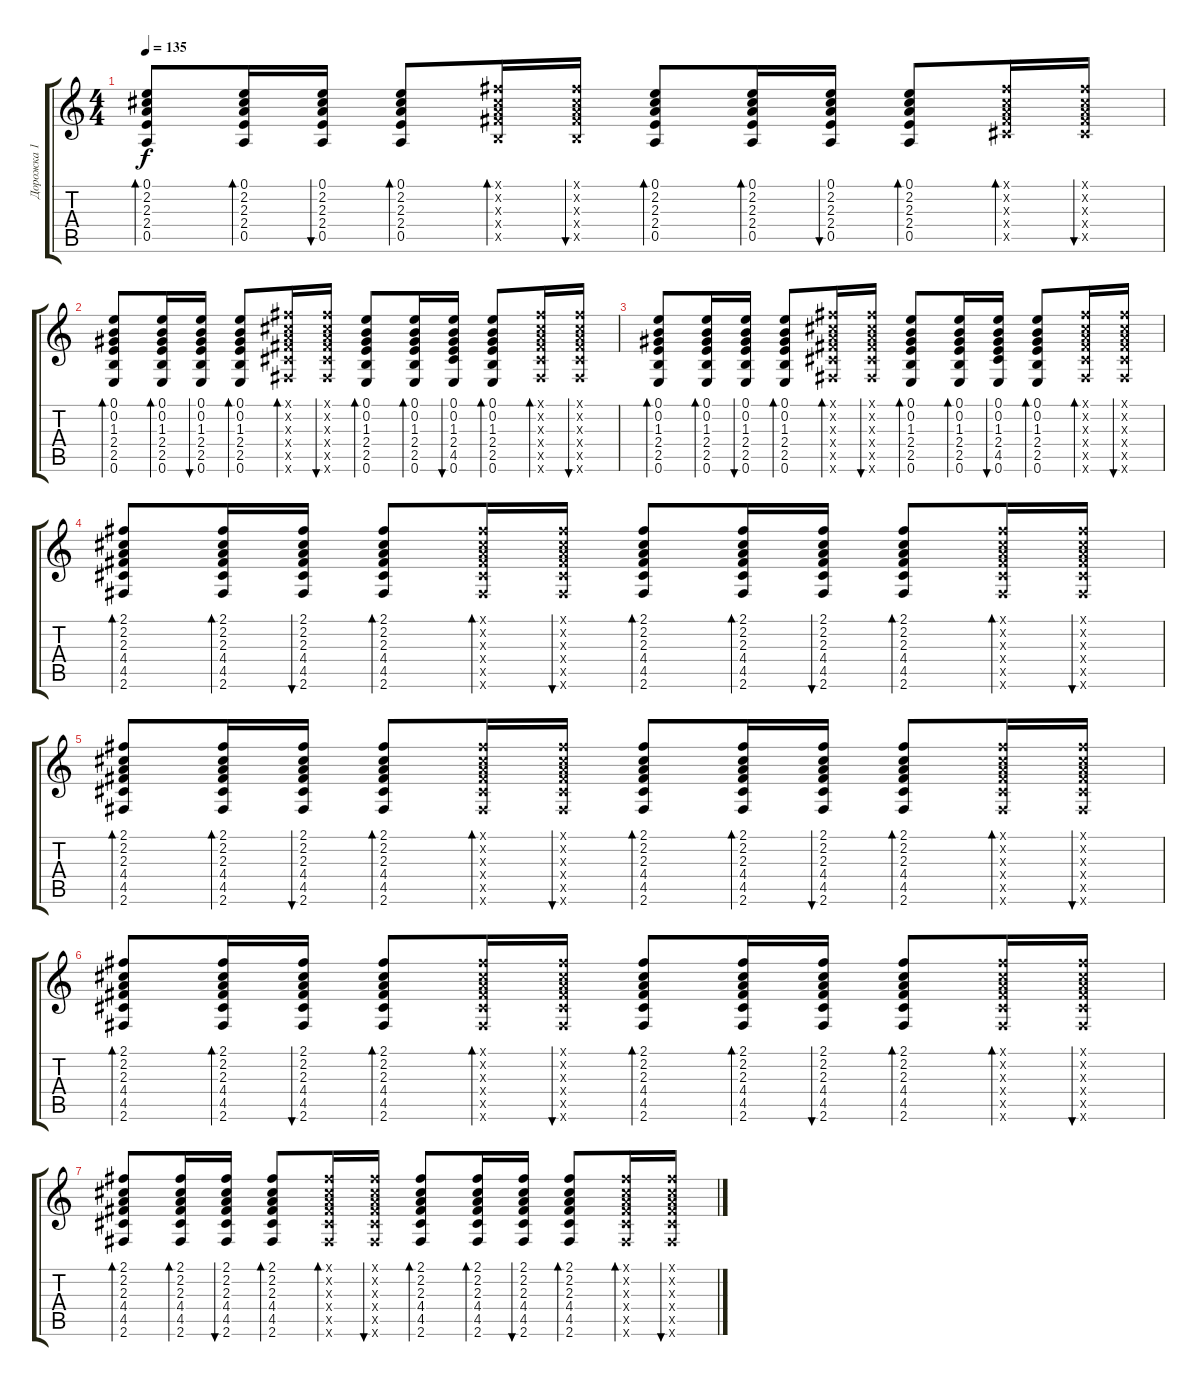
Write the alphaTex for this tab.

\track ("Дорожка 1" "Дорожка 1") {instrument acousticguitarsteel}
\staff {score tabs}
\tuning (E4 B3 G3 D3 A2 E2) {hide}
\ts (4 4)
\tempo 135
\clef g2
\ks c
(0.1 2.2 2.3 2.4 0.5).8{bd 60 dy f} (0.1 2.2 2.3 2.4 0.5).16{bd 60} (0.1 2.2 2.3 2.4 0.5).16{bu 60} (0.1 2.2 2.3 2.4 0.5).8{bd 60} (2.1{x} 2.2{x} 2.3{x} 4.4{x} 2.5{x}).16{bd 60} (2.1{x} 2.2{x} 2.3{x} 4.4{x} 2.5{x}).16{bu 60} (0.1 2.2 2.3 2.4 0.5).8{bd 60} (0.1 2.2 2.3 2.4 0.5).16{bd 60} (0.1 2.2 2.3 2.4 0.5).16{bu 60} (0.1 2.2 2.3 2.4 0.5).8{bd 60} (2.1{x} 2.2{x} 2.3{x} 4.4{x} 4.5{x}).16{bd 60} (2.1{x} 2.2{x} 2.3{x} 4.4{x} 4.5{x}).16{bu 60} |
(0.1 0.2 1.3 2.4 2.5 0.6).8{bd 60} (0.1 0.2 1.3 2.4 2.5 0.6).16{bd 60} (0.1 0.2 1.3 2.4 2.5 0.6).16{bu 60} (0.1 0.2 1.3 2.4 2.5 0.6).8{bd 60} (2.1{x} 2.2{x} 2.3{x} 4.4{x} 4.5{x} 2.6{x}).16{bd 60} (2.1{x} 2.2{x} 2.3{x} 4.4{x} 4.5{x} 2.6{x}).16{bu 60} (0.1 0.2 1.3 2.4 2.5 0.6).8{bd 60} (0.1 0.2 1.3 2.4 2.5 0.6).16{bd 60} (0.1 0.2 1.3 2.4 4.5 0.6).16{bu 60} (0.1 0.2 1.3 2.4 2.5 0.6).8{bd 60} (2.1{x} 2.2{x} 2.3{x} 4.4{x} 4.5{x} 2.6{x}).16{bd 60} (2.1{x} 2.2{x} 2.3{x} 4.4{x} 4.5{x} 2.6{x}).16{bu 60} |
(0.1 0.2 1.3 2.4 2.5 0.6).8{bd 60} (0.1 0.2 1.3 2.4 2.5 0.6).16{bd 60} (0.1 0.2 1.3 2.4 2.5 0.6).16{bu 60} (0.1 0.2 1.3 2.4 2.5 0.6).8{bd 60} (2.1{x} 2.2{x} 2.3{x} 4.4{x} 4.5{x} 2.6{x}).16{bd 60} (2.1{x} 2.2{x} 2.3{x} 4.4{x} 4.5{x} 2.6{x}).16{bu 60} (0.1 0.2 1.3 2.4 2.5 0.6).8{bd 60} (0.1 0.2 1.3 2.4 2.5 0.6).16{bd 60} (0.1 0.2 1.3 2.4 4.5 0.6).16{bu 60} (0.1 0.2 1.3 2.4 2.5 0.6).8{bd 60} (2.1{x} 2.2{x} 2.3{x} 4.4{x} 4.5{x} 2.6{x}).16{bd 60} (2.1{x} 2.2{x} 2.3{x} 4.4{x} 4.5{x} 2.6{x}).16{bu 60} |
(2.1 2.2 2.3 4.4 4.5 2.6).8{bd 60} (2.1 2.2 2.3 4.4 4.5 2.6).16{bd 60} (2.1 2.2 2.3 4.4 4.5 2.6).16{bu 60} (2.1 2.2 2.3 4.4 4.5 2.6).8{bd 60} (2.1{x} 2.2{x} 2.3{x} 4.4{x} 4.5{x} 2.6{x}).16{bd 60} (2.1{x} 2.2{x} 2.3{x} 4.4{x} 4.5{x} 2.6{x}).16{bu 60} (2.1 2.2 2.3 4.4 4.5 2.6).8{bd 60} (2.1 2.2 2.3 4.4 4.5 2.6).16{bd 60} (2.1 2.2 2.3 4.4 4.5 2.6).16{bu 60} (2.1 2.2 2.3 4.4 4.5 2.6).8{bd 60} (2.1{x} 2.2{x} 2.3{x} 4.4{x} 4.5{x} 2.6{x}).16{bd 60} (2.1{x} 2.2{x} 2.3{x} 4.4{x} 4.5{x} 2.6{x}).16{bu 60} |
(2.1 2.2 2.3 4.4 4.5 2.6).8{bd 60} (2.1 2.2 2.3 4.4 4.5 2.6).16{bd 60} (2.1 2.2 2.3 4.4 4.5 2.6).16{bu 60} (2.1 2.2 2.3 4.4 4.5 2.6).8{bd 60} (2.1{x} 2.2{x} 2.3{x} 4.4{x} 4.5{x} 2.6{x}).16{bd 60} (2.1{x} 2.2{x} 2.3{x} 4.4{x} 4.5{x} 2.6{x}).16{bu 60} (2.1 2.2 2.3 4.4 4.5 2.6).8{bd 60} (2.1 2.2 2.3 4.4 4.5 2.6).16{bd 60} (2.1 2.2 2.3 4.4 4.5 2.6).16{bu 60} (2.1 2.2 2.3 4.4 4.5 2.6).8{bd 60} (2.1{x} 2.2{x} 2.3{x} 4.4{x} 4.5{x} 2.6{x}).16{bd 60} (2.1{x} 2.2{x} 2.3{x} 4.4{x} 4.5{x} 2.6{x}).16{bu 60} |
(2.1 2.2 2.3 4.4 4.5 2.6).8{bd 60} (2.1 2.2 2.3 4.4 4.5 2.6).16{bd 60} (2.1 2.2 2.3 4.4 4.5 2.6).16{bu 60} (2.1 2.2 2.3 4.4 4.5 2.6).8{bd 60} (2.1{x} 2.2{x} 2.3{x} 4.4{x} 4.5{x} 2.6{x}).16{bd 60} (2.1{x} 2.2{x} 2.3{x} 4.4{x} 4.5{x} 2.6{x}).16{bu 60} (2.1 2.2 2.3 4.4 4.5 2.6).8{bd 60} (2.1 2.2 2.3 4.4 4.5 2.6).16{bd 60} (2.1 2.2 2.3 4.4 4.5 2.6).16{bu 60} (2.1 2.2 2.3 4.4 4.5 2.6).8{bd 60} (2.1{x} 2.2{x} 2.3{x} 4.4{x} 4.5{x} 2.6{x}).16{bd 60} (2.1{x} 2.2{x} 2.3{x} 4.4{x} 4.5{x} 2.6{x}).16{bu 60} |
(2.1 2.2 2.3 4.4 4.5 2.6).8{bd 60} (2.1 2.2 2.3 4.4 4.5 2.6).16{bd 60} (2.1 2.2 2.3 4.4 4.5 2.6).16{bu 60} (2.1 2.2 2.3 4.4 4.5 2.6).8{bd 60} (2.1{x} 2.2{x} 2.3{x} 4.4{x} 4.5{x} 2.6{x}).16{bd 60} (2.1{x} 2.2{x} 2.3{x} 4.4{x} 4.5{x} 2.6{x}).16{bu 60} (2.1 2.2 2.3 4.4 4.5 2.6).8{bd 60} (2.1 2.2 2.3 4.4 4.5 2.6).16{bd 60} (2.1 2.2 2.3 4.4 4.5 2.6).16{bu 60} (2.1 2.2 2.3 4.4 4.5 2.6).8{bd 60} (2.1{x} 2.2{x} 2.3{x} 4.4{x} 4.5{x} 2.6{x}).16{bd 60} (2.1{x} 2.2{x} 2.3{x} 4.4{x} 4.5{x} 2.6{x}).16{bu 60}
